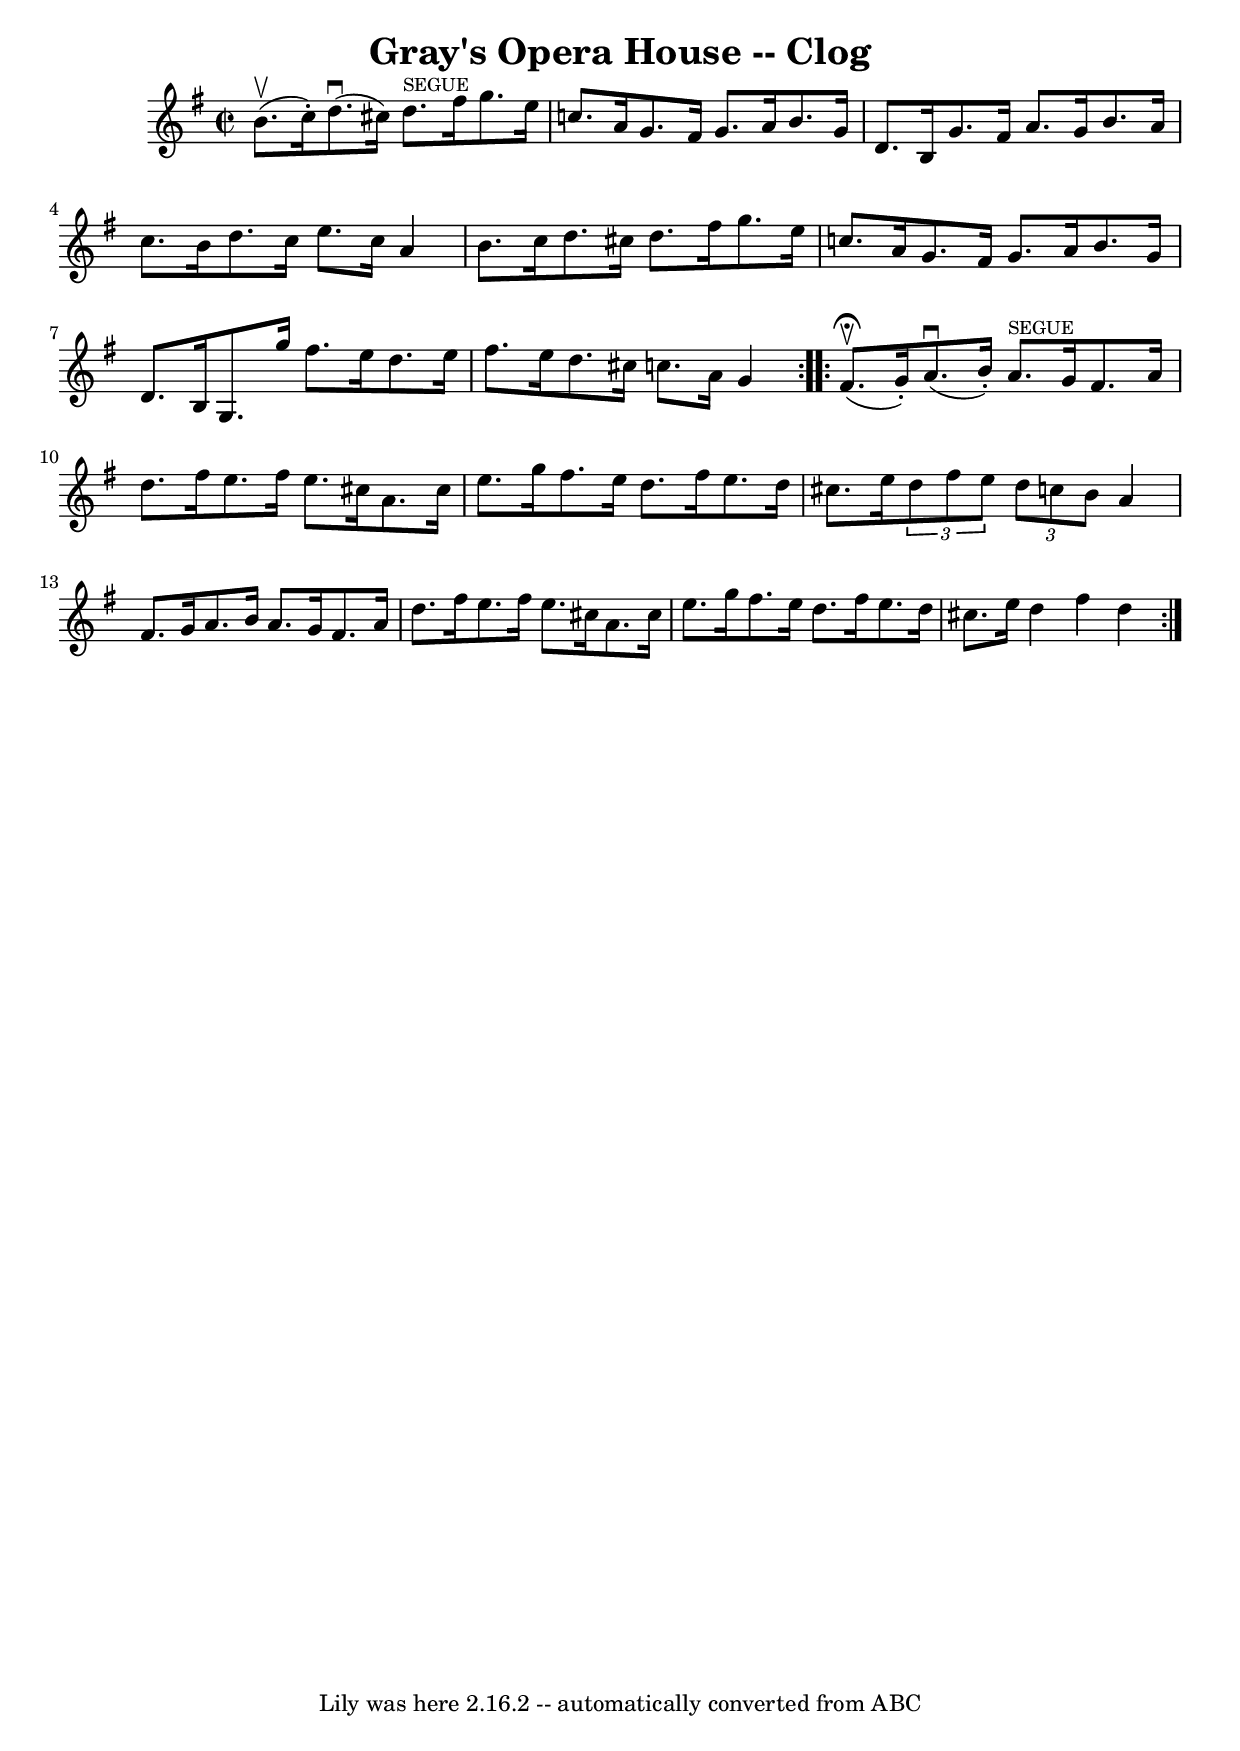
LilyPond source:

\version "2.16.2"
\include "Mammoth.ily"
\header {
  %% book = "Ryan's Mammoth Collection"
  crossRefNumber = "1"
  footnotes = "\\\\159 949"
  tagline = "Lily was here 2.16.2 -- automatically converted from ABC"
  title = "Gray's Opera House -- Clog"

}
voicedefault =  {



  \repeat volta 2 {

    \override Staff.TimeSignature #'style = #'C
    \time 2/2 
    \key g \major
 b'8.^\upbow(c''16 -.) |
    d''8. 
    ^\downbow(cis''16) d''8.^\segue fis''16 g''8. e''16 c''!8. 
    a'16    |
    g'8. fis'16 g'8. a'16 b'8. g'16 d'8.    
    b16    |
    g'8. fis'16 a'8. g'16 b'8. a'16 c''8.    
    b'16    |
    d''8. c''16 e''8. c''16 a'4 b'8. c''16    
    |
    d''8. cis''16 d''8. fis''16 g''8. e''16 c''!8.   
    a'16    |
    g'8. fis'16 g'8. a'16 b'8. g'16 d'8.    
    b16    |
    g8. g''16 fis''8. e''16 d''8. e''16 fis''8. 
    e''16    |
    d''8. cis''16 c''!8. a'16 g'4    
  }     

  \repeat volta 2 {
    fis'8.^\fermata^\upbow(g'16 -.) |
    a'8. 
    ^\downbow(b'16 -.) a'8.^\segue g'16 fis'8. a'16 d''8.    
    fis''16    |
    e''8. fis''16 e''8. cis''16 a'8. cis''16   
    e''8. g''16    |
    fis''8. e''16 d''8. fis''16 e''8.   
    d''16 cis''8. e''16    |
    \times 2/3 { d''8 fis''8 e''8  

	       }   \times 2/3 { d''8 c''8 b'8  
			      } a'4 fis'8. g'16    |
    
    a'8. b'16 a'8. g'16 fis'8. a'16 d''8. fis''16    
    |
    e''8. fis''16 e''8. cis''16 a'8. cis''16 e''8.    
    g''16    |
    fis''8. e''16 d''8. fis''16 e''8. d''16    
    cis''8. e''16    |
    d''4 fis''4 d''4  
  }   

}

\score{
  <<

    \context Staff="default"
    {
      \voicedefault 
      
    }

  >>
  \layout {
    
  }
  \midi {
  }

}
